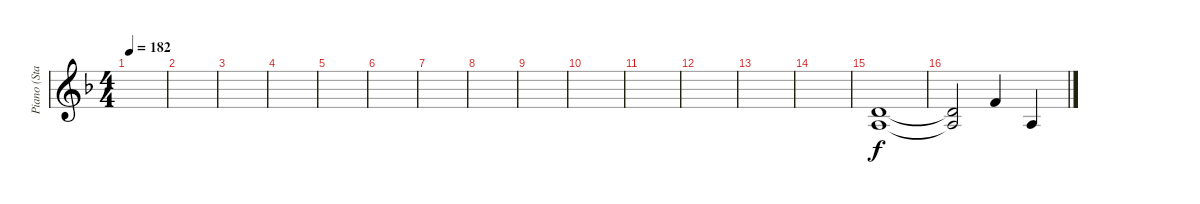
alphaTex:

\track ("Piano (Staff 1)" "Piano (Sta") {instrument acousticgrandpiano}
\staff {score}
\tuning (E4 B3 G3 D3 A2 E2 B1) {hide}
\ts (4 4)
\tempo 182
\clef g2
\ks f
|
|
|
|
|
|
|
|
|
|
|
|
|
|
(3.2 2.3).1 |
(3.2{t} 2.3{t}).2 1.1.4 2.3.4
